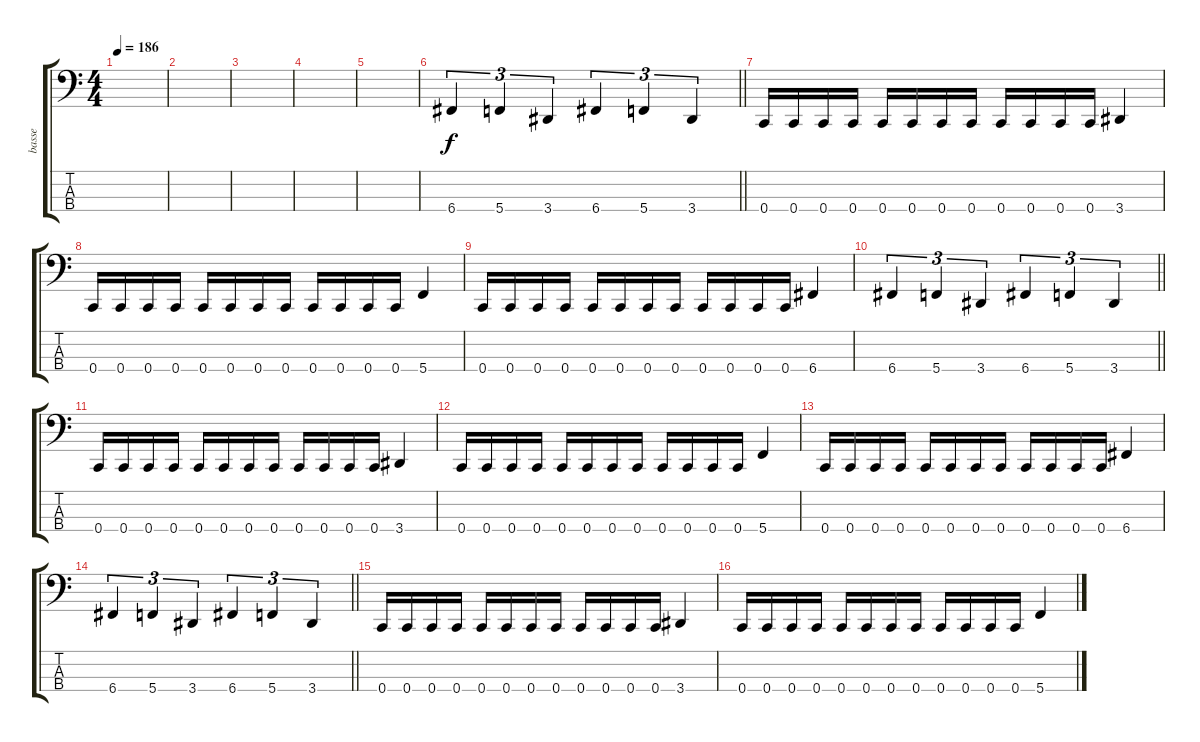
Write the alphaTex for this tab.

\track ("basse" "basse") {instrument electricbassfinger}
\staff {score tabs}
\tuning (F2 C2 G1 C1) {hide}
\ts (4 4)
\tempo 186
\clef f4
\ks c
|
|
|
|
|
\barLineRight lightlight
6.4.4{tu (3 2)} 5.4.4{tu (3 2)} 3.4.4{tu (3 2)} 6.4.4{tu (3 2)} 5.4.4{tu (3 2)} 3.4.4{tu (3 2)} |
0.4.16 0.4.16 0.4.16 0.4.16 0.4.16 0.4.16 0.4.16 0.4.16 0.4.16 0.4.16 0.4.16 0.4.16 3.4.4 |
0.4.16 0.4.16 0.4.16 0.4.16 0.4.16 0.4.16 0.4.16 0.4.16 0.4.16 0.4.16 0.4.16 0.4.16 5.4.4 |
0.4.16 0.4.16 0.4.16 0.4.16 0.4.16 0.4.16 0.4.16 0.4.16 0.4.16 0.4.16 0.4.16 0.4.16 6.4.4 |
\barLineRight lightlight
6.4.4{tu (3 2)} 5.4.4{tu (3 2)} 3.4.4{tu (3 2)} 6.4.4{tu (3 2)} 5.4.4{tu (3 2)} 3.4.4{tu (3 2)} |
0.4.16 0.4.16 0.4.16 0.4.16 0.4.16 0.4.16 0.4.16 0.4.16 0.4.16 0.4.16 0.4.16 0.4.16 3.4.4 |
0.4.16 0.4.16 0.4.16 0.4.16 0.4.16 0.4.16 0.4.16 0.4.16 0.4.16 0.4.16 0.4.16 0.4.16 5.4.4 |
0.4.16 0.4.16 0.4.16 0.4.16 0.4.16 0.4.16 0.4.16 0.4.16 0.4.16 0.4.16 0.4.16 0.4.16 6.4.4 |
\barLineRight lightlight
6.4.4{tu (3 2)} 5.4.4{tu (3 2)} 3.4.4{tu (3 2)} 6.4.4{tu (3 2)} 5.4.4{tu (3 2)} 3.4.4{tu (3 2)} |
0.4.16 0.4.16 0.4.16 0.4.16 0.4.16 0.4.16 0.4.16 0.4.16 0.4.16 0.4.16 0.4.16 0.4.16 3.4.4 |
0.4.16 0.4.16 0.4.16 0.4.16 0.4.16 0.4.16 0.4.16 0.4.16 0.4.16 0.4.16 0.4.16 0.4.16 5.4.4
